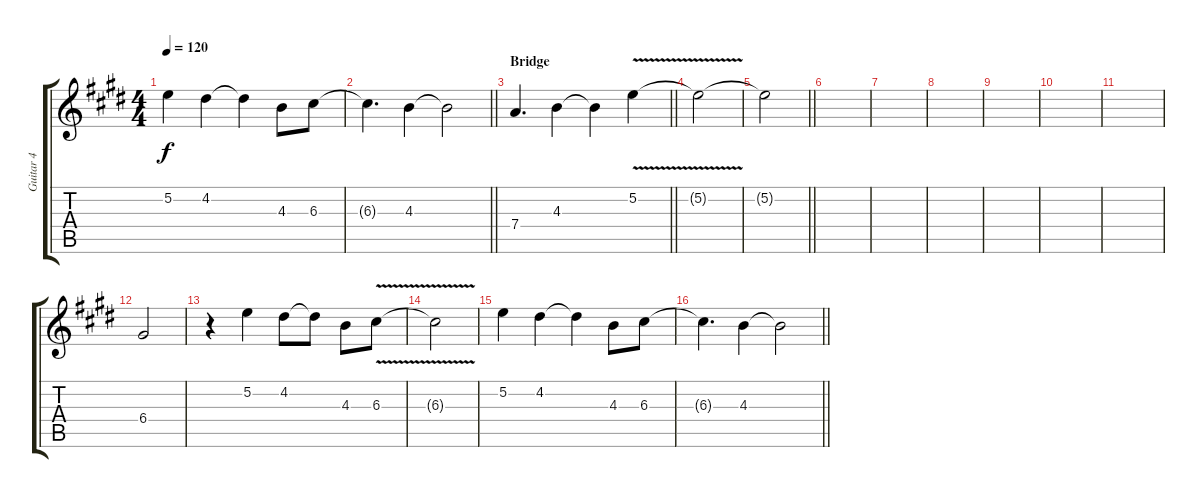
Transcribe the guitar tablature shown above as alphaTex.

\track ("Guitar 4" "Guitar 4") {instrument acousticguitarsteel}
\staff {score tabs}
\tuning (E4 B3 G3 D3 A2 E2) {hide}
\ts (4 4)
\tempo 120
\clef g2
\ks e
5.2.4{dy f} 4.2.4 4.2{t}.4 4.3.8 6.3.8 |
\barLineRight lightlight
6.3{t}.4{d} 4.3.4 4.3{t}.2 |
\section ("" "Bridge")
\barLineRight lightlight
7.4.4{d} 4.3.4 4.3{t}.4 5.2{v}.4 |
5.2{t}.2 |
\barLineRight lightlight
5.2{t}.2 |
|
|
|
|
|
|
6.4.2 |
r.4 5.2.4 4.2.8 4.2{t}.8 4.3.8 6.3{v}.8 |
6.3{t}.2 |
5.2.4 4.2.4 4.2{t}.4 4.3.8 6.3.8 |
\barLineRight lightlight
6.3{t}.4{d} 4.3.4 4.3{t}.2
